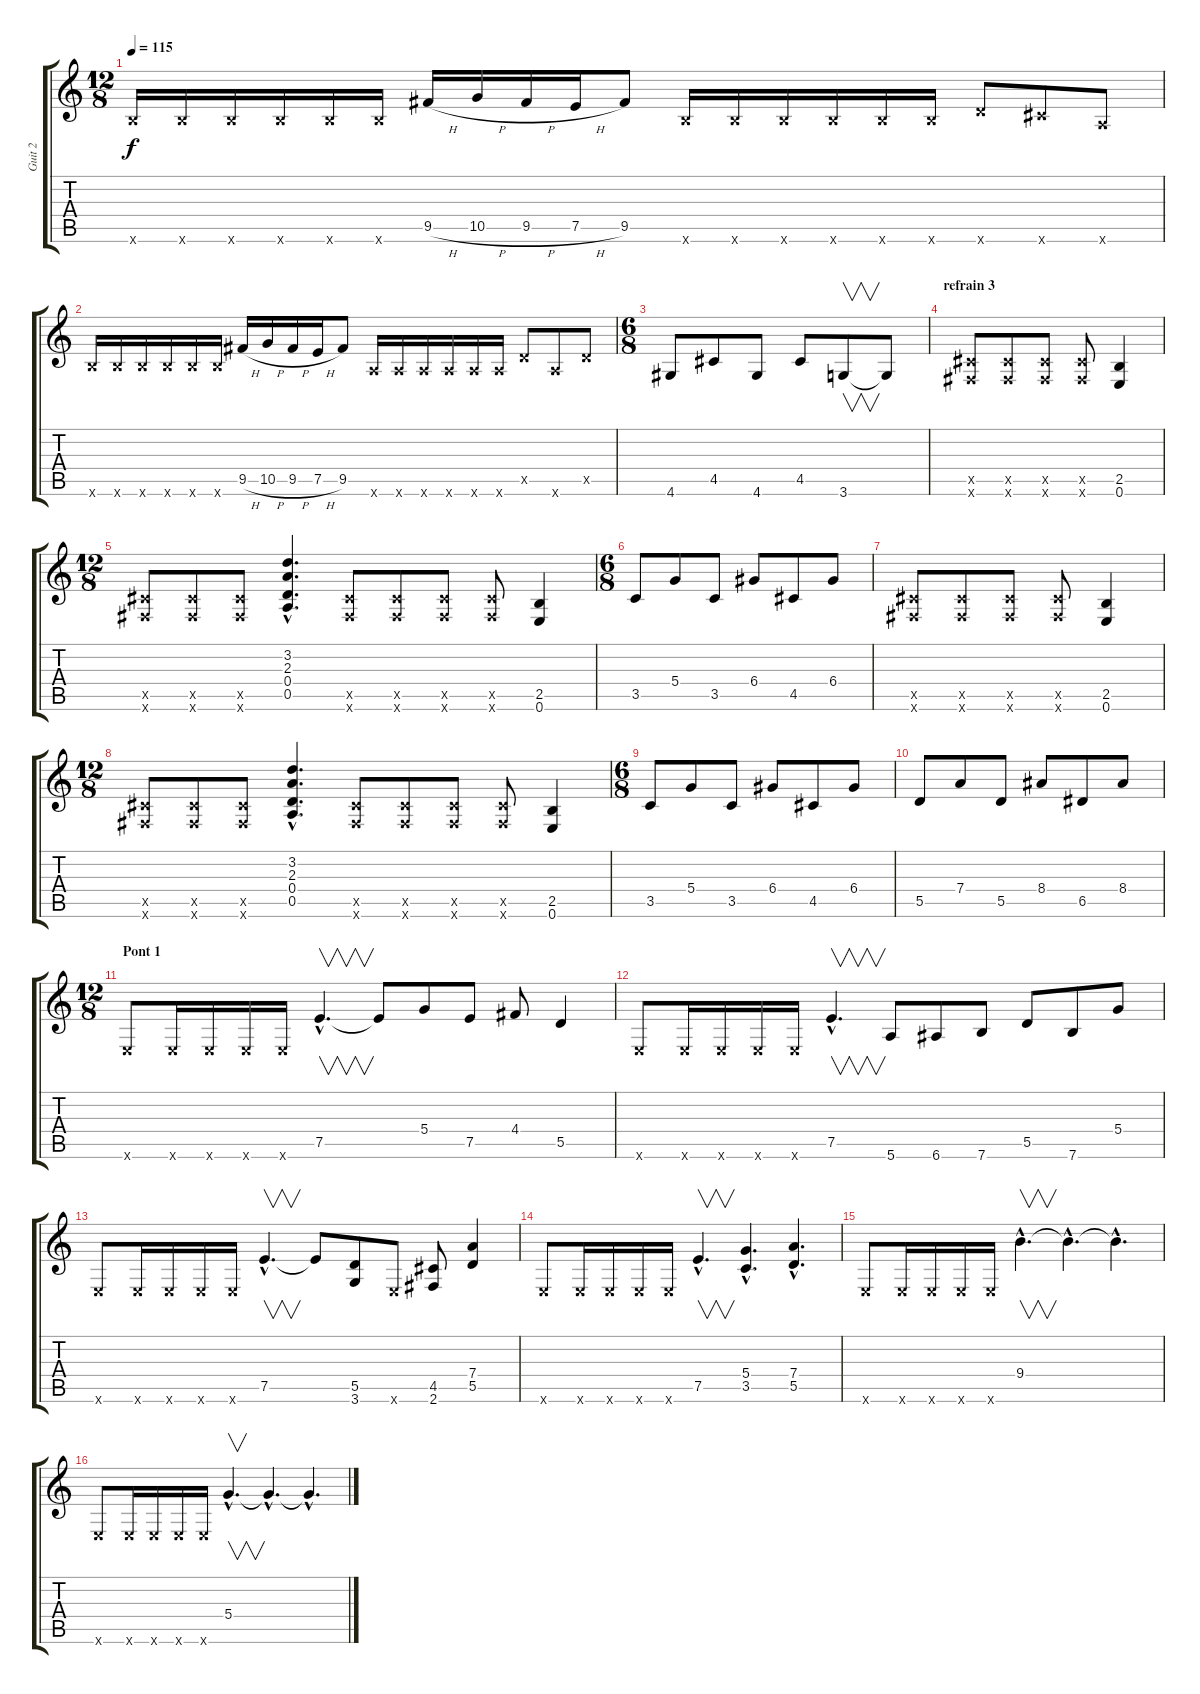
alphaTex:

\track ("Guit 2" "Guit 2") {instrument overdrivenguitar}
\staff {score tabs}
\tuning (E4 B3 G3 D3 A2 E2) {hide}
\ts (12 8)
\tempo 115
\clef g2
\ks c
7.6{x}.16{dy f} 7.6{x}.16 7.6{x}.16 7.6{x}.16 7.6{x}.16 7.6{x}.16 9.5{h}.16 10.5{h}.16 9.5{h}.16 7.5{h}.16 9.5.8 7.6{x}.16 7.6{x}.16 7.6{x}.16 7.6{x}.16 7.6{x}.16 7.6{x}.16 10.6{x}.8 9.6{x}.8 5.6{x}.8 |
7.6{x}.16 7.6{x}.16 7.6{x}.16 7.6{x}.16 7.6{x}.16 7.6{x}.16 9.5{h}.16 10.5{h}.16 9.5{h}.16 7.5{h}.16 9.5.8 5.6{x}.16 5.6{x}.16 5.6{x}.16 5.6{x}.16 5.6{x}.16 5.6{x}.16 5.5{x}.8 5.6{x}.8 5.5{x}.8 |
\ts (6 8)
4.6.8 4.5.8 4.6.8 4.5.8 3.6.8{v} 3.6{t}.8 |
\section ("" "refrain 3")
(4.5{x} 2.6{x}).8 (4.5{x} 2.6{x}).8 (4.5{x} 2.6{x}).8 (4.5{x} 2.6{x}).8 (2.5 0.6).4 |
\ts (12 8)
(4.5{x} 2.6{x}).8 (4.5{x} 2.6{x}).8 (4.5{x} 2.6{x}).8 (3.2{hac} 2.3{hac} 0.4{hac} 0.5{hac}).4{d} (4.5{x} 2.6{x}).8 (4.5{x} 2.6{x}).8 (4.5{x} 2.6{x}).8 (4.5{x} 2.6{x}).8 (2.5 0.6).4 |
\ts (6 8)
3.5.8 5.4.8 3.5.8 6.4.8 4.5.8 6.4.8 |
(4.5{x} 2.6{x}).8 (4.5{x} 2.6{x}).8 (4.5{x} 2.6{x}).8 (4.5{x} 2.6{x}).8 (2.5 0.6).4 |
\ts (12 8)
(4.5{x} 2.6{x}).8 (4.5{x} 2.6{x}).8 (4.5{x} 2.6{x}).8 (3.2{hac} 2.3{hac} 0.4{hac} 0.5{hac}).4{d} (4.5{x} 2.6{x}).8 (4.5{x} 2.6{x}).8 (4.5{x} 2.6{x}).8 (4.5{x} 2.6{x}).8 (2.5 0.6).4 |
\ts (6 8)
3.5.8 5.4.8 3.5.8 6.4.8 4.5.8 6.4.8 |
5.5.8 7.4.8 5.5.8 8.4.8 6.5.8 8.4.8 |
\ts (12 8)
\section ("" "Pont 1")
0.6{x}.8 0.6{x}.16 0.6{x}.16 0.6{x}.16 0.6{x}.16 7.5{hac}.4{v d} 7.5{t}.8 5.4.8 7.5.8 4.4.8 5.5.4 |
0.6{x}.8 0.6{x}.16 0.6{x}.16 0.6{x}.16 0.6{x}.16 7.5{hac}.4{v d} 5.6.8 6.6.8 7.6.8 5.5.8 7.6.8 5.4.8 |
0.6{x}.8 0.6{x}.16 0.6{x}.16 0.6{x}.16 0.6{x}.16 7.5{hac}.4{v d} 7.5{t}.8 (5.5 3.6).8 0.6{x}.8 (4.5 2.6).8 (7.4 5.5).4 |
0.6{x}.8 0.6{x}.16 0.6{x}.16 0.6{x}.16 0.6{x}.16 7.5{hac}.4{v d} (5.4{hac} 3.5{hac}).4{d} (7.4{hac} 5.5{hac}).4{d} |
0.6{x}.8 0.6{x}.16 0.6{x}.16 0.6{x}.16 0.6{x}.16 9.4{hac}.4{v d} 9.4{hac t}.4{d} 9.4{hac t}.4{d} |
0.6{x}.8 0.6{x}.16 0.6{x}.16 0.6{x}.16 0.6{x}.16 5.4{hac}.4{v d} 5.4{hac t}.4{d} 5.4{hac t}.4{d}
